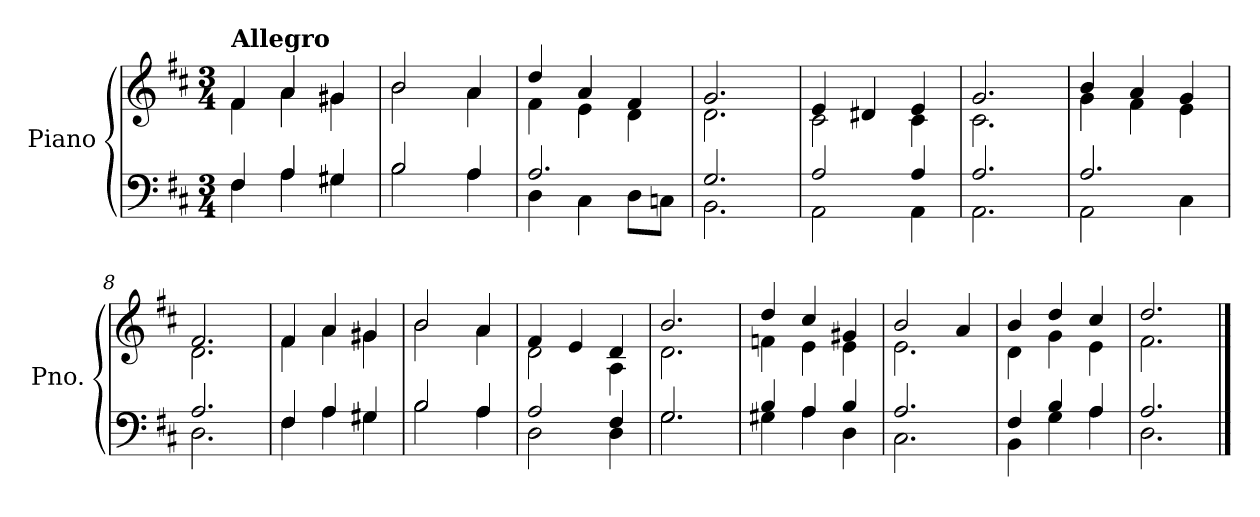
**kern	**kern
*part1	*part1
*staff2	*staff1
*I"Piano	*
*I'Pno.	*
*clefF4	*clefG2
*k[f#c#]	*k[f#c#]
*M3/4	*M3/4
=1	=1
*^	*^
*	*^	*	*
!	!	!	!LO:TX:a:B:t=Allegro	!
2.ryy	4F#/	4F#\	4f#/	4f#\
.	4A/	4A\	4a/	4a\
.	4G#X/	4G#\	4g#X/	4g#\
=2	=2	=2	=2	=2
2.ryy	2B/	2B\	2b/	2b\
.	4A/	4A\	4a/	4a\
=3	=3	=3	=3	=3
2.ryy	2.A/	4D\	4dd/	4f#\
.	.	4C#\	4a/	4e\
.	.	8D\L	4f#/	4d\
.	.	8Cn\J	.	.
=4	=4	=4	=4	=4
2.ryy	2.G/	2.BB\	2.g/	2.d\
=5	=5	=5	=5	=5
2.ryy	2A/	2AA\	4e/	2c#\
.	.	.	4d#X/	.
.	4A/	4AA\	4e/	4c#\
=6	=6	=6	=6	=6
2.ryy	2.A/	2.AA\	2.g/	2.c#\
=7	=7	=7	=7	=7
2.ryy	2.A/	2AA\	4b/	4g\
.	.	.	4a/	4f#\
.	.	4C#\	4g/	4e\
=8	=8	=8	=8	=8
2.ryy	2.A/	2.D\	2.f#/	2.d\
=9	=9	=9	=9	=9
2.ryy	4F#/	4F#\	4f#/	4f#\
.	4A/	4A\	4a/	4a\
.	4G#X/	4G#\	4g#X/	4g#\
=10	=10	=10	=10	=10
2.ryy	2B/	2B\	2b/	2b\
.	4A/	4A\	4a/	4a\
=11	=11	=11	=11	=11
2.ryy	2A/	2D\	4f#/	2d\
.	.	.	4e/	.
.	4F#/	4D\	4d/	4A\
=12	=12	=12	=12	=12
2.ryy	2.G/	2.G\	2.b/	2.d\
!!LO:LB:g=z	!!
=13	=13	=13	=13	=13
2.ryy	4B/	4G#X\	4dd/	4fn\
.	4A/	4A\	4cc#/	4e\
.	4B/	4D\	4g#X/	4e\
=14	=14	=14	=14	=14
2.ryy	2.A/	2.C#\	2b/	2.e\
.	.	.	4a/	.
=15	=15	=15	=15	=15
2.ryy	4F#/	4BB\	4b/	4d\
.	4B/	4G\	4dd/	4g\
.	4A/	4A\	4cc#/	4e\
=16	=16	=16	=16	=16
2.ryy	2.A/	2.D\	2.dd/	2.f#\
*v	*v	*v	*	*
*	*v	*v
==	==
*-	*-
